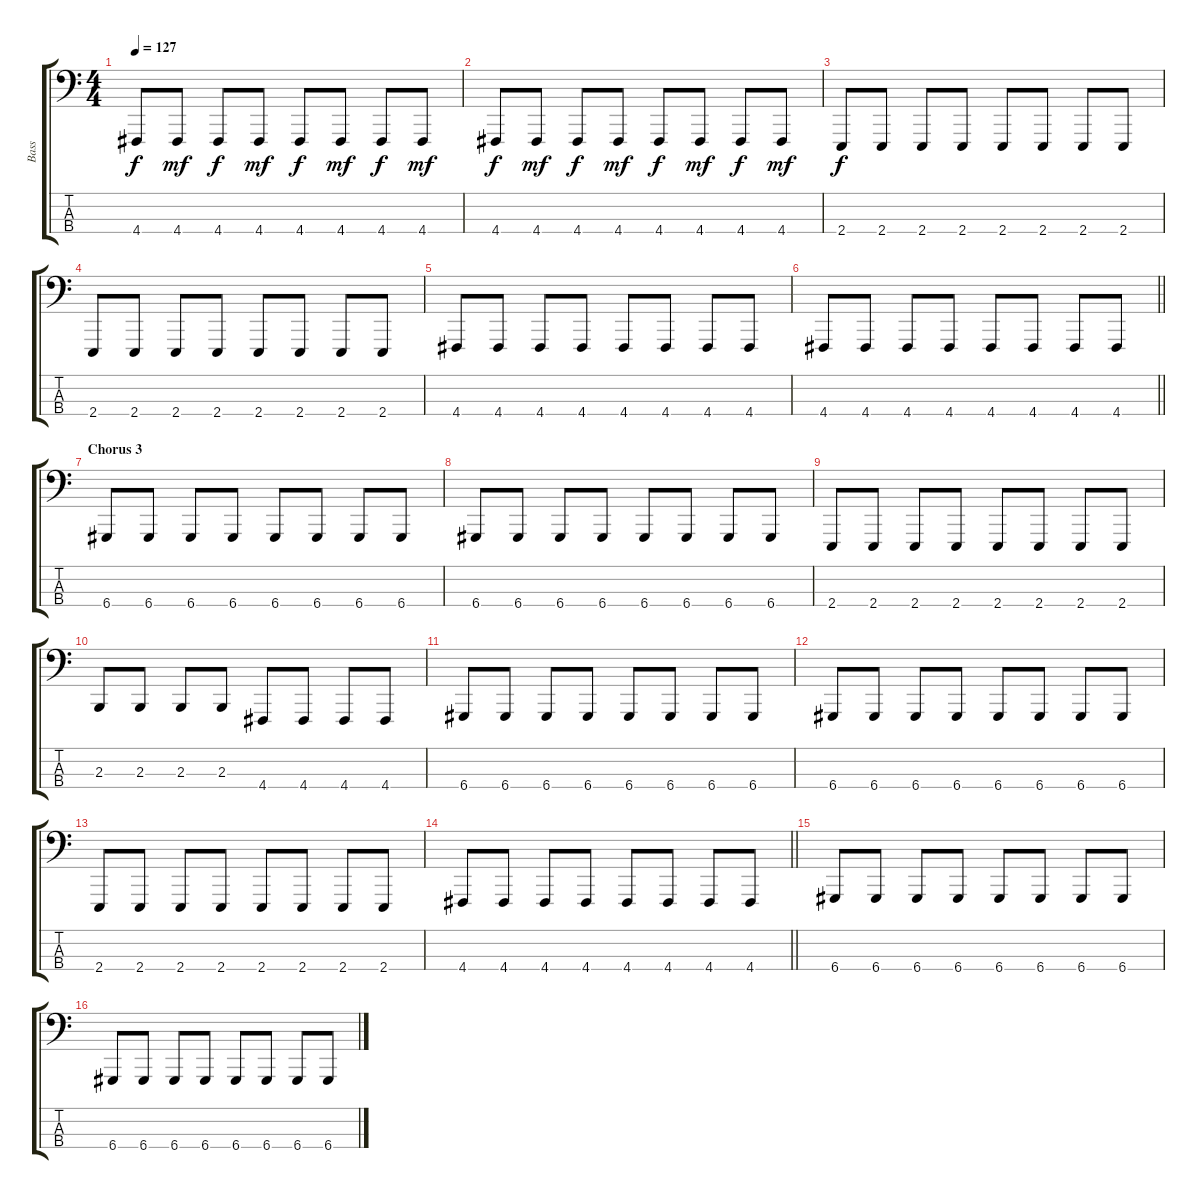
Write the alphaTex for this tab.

\track ("Bass" "Bass") {instrument lead8bassandlead}
\staff {score tabs}
\tuning (G2 D2 A1 D1) {hide}
\ts (4 4)
\tempo 127
\clef f4
\ks c
4.4.8{dy f} 4.4.8{dy mf} 4.4.8{dy f} 4.4.8{dy mf} 4.4.8{dy f} 4.4.8{dy mf} 4.4.8{dy f} 4.4.8{dy mf} |
4.4.8{dy f} 4.4.8{dy mf} 4.4.8{dy f} 4.4.8{dy mf} 4.4.8{dy f} 4.4.8{dy mf} 4.4.8{dy f} 4.4.8{dy mf} |
2.4.8{dy f} 2.4.8 2.4.8 2.4.8 2.4.8 2.4.8 2.4.8 2.4.8 |
2.4.8 2.4.8 2.4.8 2.4.8 2.4.8 2.4.8 2.4.8 2.4.8 |
4.4.8 4.4.8 4.4.8 4.4.8 4.4.8 4.4.8 4.4.8 4.4.8 |
\barLineRight lightlight
4.4.8 4.4.8 4.4.8 4.4.8 4.4.8 4.4.8 4.4.8 4.4.8 |
\section ("" "Chorus 3")
6.4.8 6.4.8 6.4.8 6.4.8 6.4.8 6.4.8 6.4.8 6.4.8 |
6.4.8 6.4.8 6.4.8 6.4.8 6.4.8 6.4.8 6.4.8 6.4.8 |
2.4.8 2.4.8 2.4.8 2.4.8 2.4.8 2.4.8 2.4.8 2.4.8 |
2.3.8 2.3.8 2.3.8 2.3.8 4.4.8 4.4.8 4.4.8 4.4.8 |
6.4.8 6.4.8 6.4.8 6.4.8 6.4.8 6.4.8 6.4.8 6.4.8 |
6.4.8 6.4.8 6.4.8 6.4.8 6.4.8 6.4.8 6.4.8 6.4.8 |
2.4.8 2.4.8 2.4.8 2.4.8 2.4.8 2.4.8 2.4.8 2.4.8 |
\barLineRight lightlight
4.4.8 4.4.8 4.4.8 4.4.8 4.4.8 4.4.8 4.4.8 4.4.8 |
6.4.8 6.4.8 6.4.8 6.4.8 6.4.8 6.4.8 6.4.8 6.4.8 |
6.4.8 6.4.8 6.4.8 6.4.8 6.4.8 6.4.8 6.4.8 6.4.8
